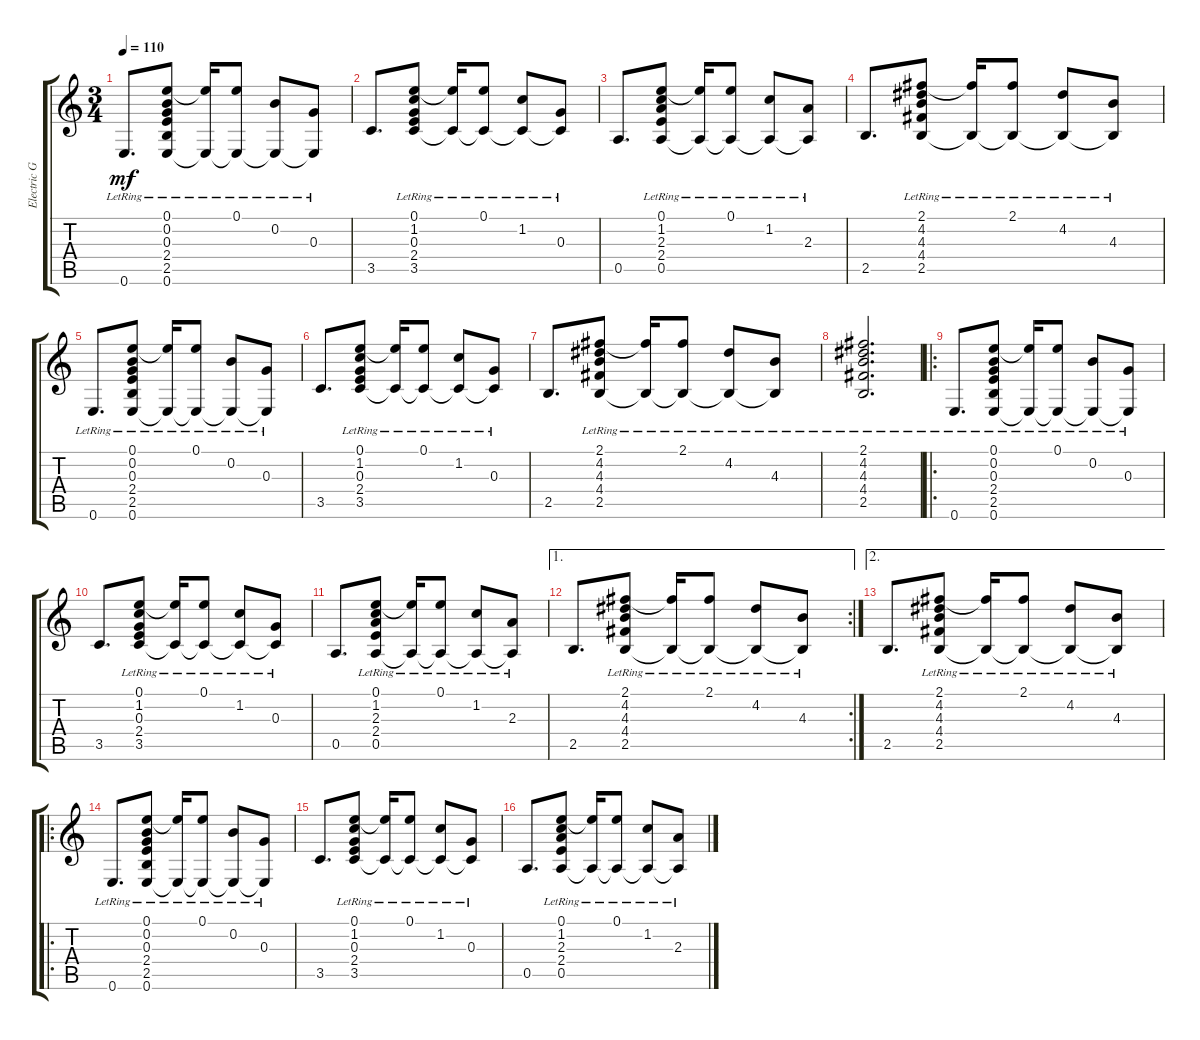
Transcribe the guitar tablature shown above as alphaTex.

\track ("Electric Guitar" "Electric G") {instrument electricguitarclean}
\staff {score tabs}
\tuning (E4 B3 G3 D3 A2 E2) {hide}
\ts (3 4)
\tempo 110
\clef g2
\ks c
0.6{lr}.8{d dy mf instrument electricguitarclean} (0.1{lr} 0.2{lr} 0.3{lr} 2.4{lr} 2.5{lr} 0.6).8 (0.1{lr t} 0.6{t}).16 (0.1{lr} 0.6{t}).8 (0.2{lr} 0.6{t}).8 (0.3{lr} 0.6{t}).8 |
3.5.8{d} (0.1{lr} 1.2{lr} 0.3{lr} 2.4{lr} 3.5).8 (0.1{lr t} 3.5{t}).16 (0.1{lr} 3.5{t}).8 (1.2{lr} 3.5{t}).8 (0.3{lr} 3.5{t}).8 |
0.5.8{d} (0.1{lr} 1.2{lr} 2.3{lr} 2.4{lr} 0.5).8 (0.1{lr t} 0.5{t}).16 (0.1{lr} 0.5{t}).8 (1.2{lr} 0.5{t}).8 (2.3{lr} 0.5{t}).8 |
2.5.8{d} (2.1{lr} 4.2{lr} 4.3{lr} 4.4{lr} 2.5).8 (2.1{lr t} 2.5{t}).16 (2.1{lr} 2.5{t}).8 (4.2{lr} 2.5{t}).8 (4.3{lr} 2.5{t}).8 |
0.6{lr}.8{d} (0.1{lr} 0.2{lr} 0.3{lr} 2.4{lr} 2.5{lr} 0.6).8 (0.1{lr t} 0.6{t}).16 (0.1{lr} 0.6{t}).8 (0.2{lr} 0.6{t}).8 (0.3{lr} 0.6{t}).8 |
3.5.8{d} (0.1{lr} 1.2{lr} 0.3{lr} 2.4{lr} 3.5).8 (0.1{lr t} 3.5{t}).16 (0.1{lr} 3.5{t}).8 (1.2{lr} 3.5{t}).8 (0.3{lr} 3.5{t}).8 |
2.5.8{d} (2.1{lr} 4.2{lr} 4.3{lr} 4.4{lr} 2.5).8 (2.1{lr t} 2.5{t}).16 (2.1{lr} 2.5{t}).8 (4.2{lr} 2.5{t}).8 (4.3{lr} 2.5{t}).8 |
(2.1{lr} 4.2{lr} 4.3{lr} 4.4{lr} 2.5).2{d} |
\ro
0.6{lr}.8{d} (0.1{lr} 0.2{lr} 0.3{lr} 2.4{lr} 2.5{lr} 0.6).8 (0.1{lr t} 0.6{t}).16 (0.1{lr} 0.6{t}).8 (0.2{lr} 0.6{t}).8 (0.3{lr} 0.6{t}).8 |
3.5.8{d} (0.1{lr} 1.2{lr} 0.3{lr} 2.4{lr} 3.5).8 (0.1{lr t} 3.5{t}).16 (0.1{lr} 3.5{t}).8 (1.2{lr} 3.5{t}).8 (0.3{lr} 3.5{t}).8 |
0.5.8{d} (0.1{lr} 1.2{lr} 2.3{lr} 2.4{lr} 0.5).8 (0.1{lr t} 0.5{t}).16 (0.1{lr} 0.5{t}).8 (1.2{lr} 0.5{t}).8 (2.3{lr} 0.5{t}).8 |
\ae 1
\rc 2
2.5.8{d} (2.1{lr} 4.2{lr} 4.3{lr} 4.4{lr} 2.5).8 (2.1{lr t} 2.5{t}).16 (2.1{lr} 2.5{t}).8 (4.2{lr} 2.5{t}).8 (4.3{lr} 2.5{t}).8 |
\ae 2
2.5.8{d} (2.1{lr} 4.2{lr} 4.3{lr} 4.4{lr} 2.5).8 (2.1{lr t} 2.5{t}).16 (2.1{lr} 2.5{t}).8 (4.2{lr} 2.5{t}).8 (4.3{lr} 2.5{t}).8 |
\ro
0.6{lr}.8{d} (0.1{lr} 0.2{lr} 0.3{lr} 2.4{lr} 2.5{lr} 0.6).8 (0.1{lr t} 0.6{t}).16 (0.1{lr} 0.6{t}).8 (0.2{lr} 0.6{t}).8 (0.3{lr} 0.6{t}).8 |
3.5.8{d} (0.1{lr} 1.2{lr} 0.3{lr} 2.4{lr} 3.5).8 (0.1{lr t} 3.5{t}).16 (0.1{lr} 3.5{t}).8 (1.2{lr} 3.5{t}).8 (0.3{lr} 3.5{t}).8 |
0.5.8{d} (0.1{lr} 1.2{lr} 2.3{lr} 2.4{lr} 0.5).8 (0.1{lr t} 0.5{t}).16 (0.1{lr} 0.5{t}).8 (1.2{lr} 0.5{t}).8 (2.3{lr} 0.5{t}).8
